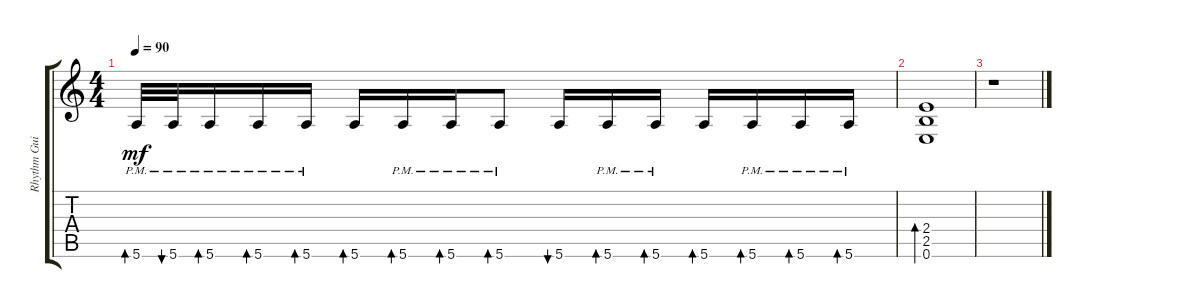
\track ("Rhythm Guitar" "Rhythm Gui") {instrument overdrivenguitar}
\staff {score tabs}
\tuning (E4 B3 G3 D3 A2 E2) {hide}
\ts (4 4)
\tempo 90
\clef g2
\ks c
5.6{pm}.32{bd 30 dy mf} 5.6{pm}.32{bu 30} 5.6{pm}.16{bd 30} 5.6{pm}.16{bd 30} 5.6{pm}.16{bd 30} 5.6.16{bd 30} 5.6{pm}.16{bd 30} 5.6{pm}.16{bd 30} 5.6{pm}.8{bd 30} 5.6.16{bu 30} 5.6{pm}.16{bd 30} 5.6{pm}.16{bd 30} 5.6.16{bd 30} 5.6{pm}.16{bd 30} 5.6{pm}.16{bd 30} 5.6{pm}.16{bd 30} |
(2.4 2.5 0.6).1{bd 30} |
r.1
